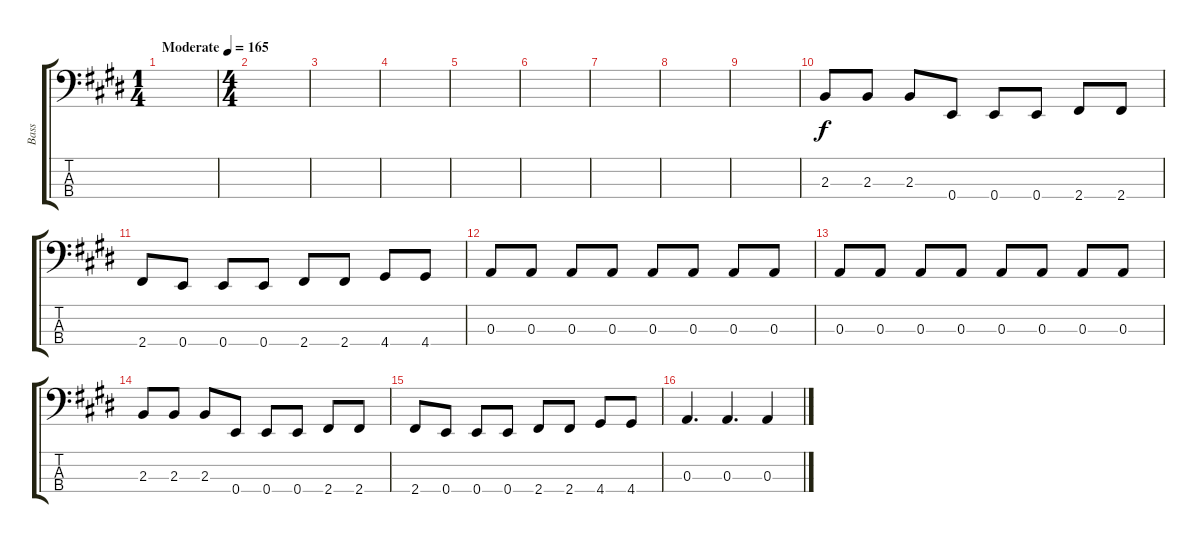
\track ("Bass" "Bass") {instrument electricbasspick}
\staff {score tabs}
\tuning (G2 D2 A1 E1) {hide}
\ts (1 4)
\tempo (165 "Moderate")
\clef f4
\ks e
|
\ts (4 4)
|
|
|
|
|
|
|
|
2.3.8 2.3.8 2.3.8 0.4.8 0.4.8 0.4.8 2.4.8 2.4.8 |
2.4.8 0.4.8 0.4.8 0.4.8 2.4.8 2.4.8 4.4.8 4.4.8 |
0.3.8 0.3.8 0.3.8 0.3.8 0.3.8 0.3.8 0.3.8 0.3.8 |
0.3.8 0.3.8 0.3.8 0.3.8 0.3.8 0.3.8 0.3.8 0.3.8 |
2.3.8 2.3.8 2.3.8 0.4.8 0.4.8 0.4.8 2.4.8 2.4.8 |
2.4.8 0.4.8 0.4.8 0.4.8 2.4.8 2.4.8 4.4.8 4.4.8 |
0.3.4{d} 0.3.4{d} 0.3.4
